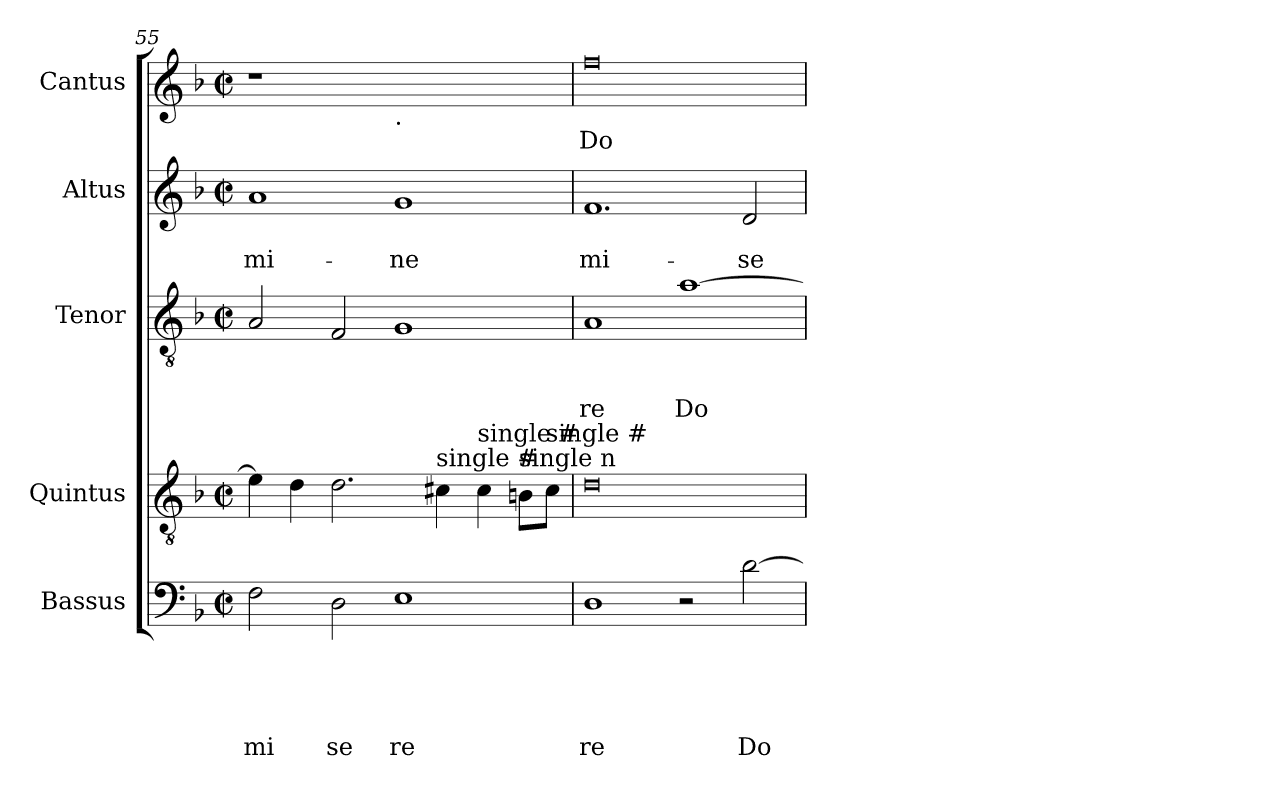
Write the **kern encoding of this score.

**kern	**text	**text	**text	**text	**text	**kern	**text	**kern	**text	**text	**text	**kern	**text	**text	**kern	**text
*part5	*part5	*part5	*part5	*part5	*part5	*part4	*part4	*part3	*part3	*part3	*part3	*part2	*part2	*part2	*part1	*part1
*staff5	*staff5	*staff5	*staff5	*staff5	*staff5	*staff4	*staff4	*staff3	*staff3	*staff3	*staff3	*staff2	*staff2	*staff2	*staff1	*staff1
*I"Bassus	*	*	*	*	*	*I"Quintus	*	*I"Tenor	*	*	*	*I"Altus	*	*	*I"Cantus	*
*clefF4	*	*	*	*	*	*clefGv2	*	*clefGv2	*	*	*	*clefG2	*	*	*clefG2	*
*k[b-]	*	*	*	*	*	*k[b-]	*	*k[b-]	*	*	*	*k[b-]	*	*	*k[b-]	*
*F:	*	*	*	*	*	*F:	*	*F:	*	*	*	*F:	*	*	*F:	*
*M2/2	*	*	*	*	*	*M2/2	*	*M2/2	*	*	*	*M2/2	*	*	*M2/2	*
*met(c|)	*	*	*	*	*	*met(c|)	*	*met(c|)	*	*	*	*met(c|)	*	*	*met(c|)	*
=55	=55	=55	=55	=55	=55	=55	=55	=55	=55	=55	=55	=55	=55	=55	=55	=55
!	!	!	!	!	!LO:LY:b	!	!	!	!	!	!	!	!	!LO:LY:b	!	!
2F\	.	.	.	.	mi	4e\]	.	2A/	.	.	.	1a	.	-mi-	1r	.
.	.	.	.	.	.	4d\	.	.	.	.	.	.	.	.	.	.
!	!	!	!	!	!LO:LY:b	!	!	!	!	!	!	!	!	!	!	!
2D\	.	.	.	.	se	2.d\	.	2F/	.	.	.	.	.	.	.	.
!	!	!	!	!	!	!	!	!	!	!	!	!	!	!	!LO:TX:b:t=.	!
!	!	!	!	!	!LO:LY:b	!	!	!	!	!	!	!	!	!LO:LY:b	!	!
1E	.	.	.	.	re	.	.	1G	.	.	.	1g	.	-ne	1ryy	.
!	!	!	!	!	!	!LO:TX:a:t=single #	!	!	!	!	!	!	!	!	!	!
.	.	.	.	.	.	4c#\	.	.	.	.	.	.	.	.	.	.
!	!	!	!	!	!	!LO:TX:a:t=single #	!	!	!	!	!	!	!	!	!	!
.	.	.	.	.	.	4c#\	.	.	.	.	.	.	.	.	.	.
!	!	!	!	!	!	!LO:TX:a:t=single n	!	!	!	!	!	!	!	!	!	!
.	.	.	.	.	.	8B\L	.	.	.	.	.	.	.	.	.	.
!	!	!	!	!	!	!LO:TX:a:t=single #	!	!	!	!	!	!	!	!	!	!
.	.	.	.	.	.	8c#\J	.	.	.	.	.	.	.	.	.	.
=56	=56	=56	=56	=56	=56	=56	=56	=56	=56	=56	=56	=56	=56	=56	=56	=56
!	!	!	!	!	!LO:LY:b	!	!	!	!	!	!LO:LY:b	!	!	!LO:LY:b	!	!LO:LY:b
1D	.	.	.	.	re	0d	.	1A	.	.	-re	1.f	.	mi-	0ff	Do-
!	!	!	!	!	!	!	!	!	!	!	!LO:LY:b	!	!	!	!	!
2r	.	.	.	.	.	.	.	[<1a	.	.	Do-	.	.	.	.	.
!	!	!	!	!	!LO:LY:b	!	!	!	!	!	!	!	!	!LO:LY:b	!	!
[<2d\	.	.	.	.	Do	.	.	.	.	.	.	2d/	.	-se-	.	.
=	=	=	=	=	=	=	=	=	=	=	=	=	=	=	=	=
*-	*-	*-	*-	*-	*-	*-	*-	*-	*-	*-	*-	*-	*-	*-	*-	*-
